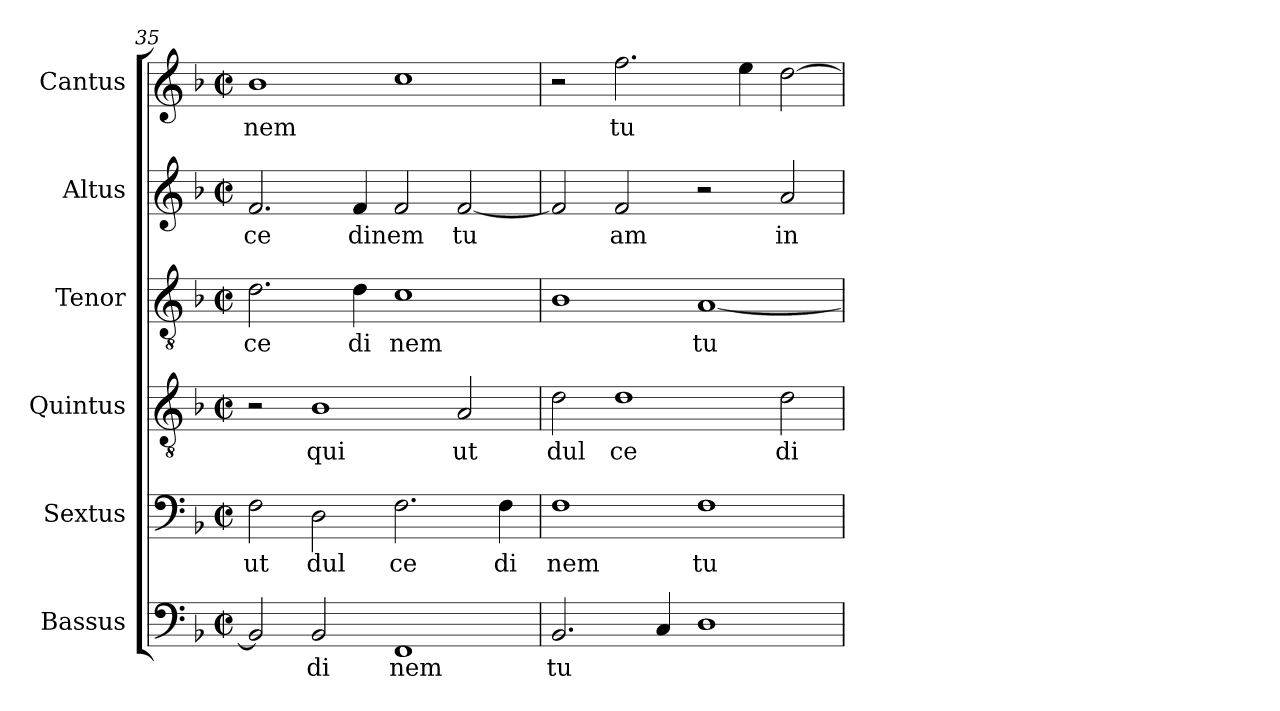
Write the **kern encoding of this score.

**kern	**text	**kern	**text	**kern	**text	**kern	**text	**kern	**text	**kern	**text
*part6	*part6	*part5	*part5	*part4	*part4	*part3	*part3	*part2	*part2	*part1	*part1
*staff6	*staff6	*staff5	*staff5	*staff4	*staff4	*staff3	*staff3	*staff2	*staff2	*staff1	*staff1
*I"Bassus	*	*I"Sextus	*	*I"Quintus	*	*I"Tenor	*	*I"Altus	*	*I"Cantus	*
!!LO:PB:g=z
*clefF4	*	*clefF4	*	*clefGv2	*	*clefGv2	*	*clefG2	*	*clefG2	*
*k[b-]	*	*k[b-]	*	*k[b-]	*	*k[b-]	*	*k[b-]	*	*k[b-]	*
*F:	*	*F:	*	*F:	*	*F:	*	*F:	*	*F:	*
*M2/2	*	*M2/2	*	*M2/2	*	*M2/2	*	*M2/2	*	*M2/2	*
*met(c|)	*	*met(c|)	*	*met(c|)	*	*met(c|)	*	*met(c|)	*	*met(c|)	*
=35	=35	=35	=35	=35	=35	=35	=35	=35	=35	=35	=35
!	!LO:LY:b:cj	!	!LO:LY:b:cj	!	!	!	!LO:LY:b:cj	!	!LO:LY:b:cj	!	!LO:LY:b:cj
2BB-/]	.	2F\	ut	2r	.	2.d\	-ce	2.f/	-ce	1b-	nem
!	!LO:LY:b:cj	!	!LO:LY:b:cj	!	!LO:LY:b:cj	!	!	!	!	!	!
2BB-/	di	2D\	dul	1B-	qui	.	.	.	.	.	.
!	!	!	!	!	!	!	!LO:LY:b:cj	!	!LO:LY:b:cj	!	!
.	.	.	.	.	.	4d\	di	4f/	dinem	.	.
!	!LO:LY:b:cj	!	!LO:LY:b:cj	!	!	!	!LO:LY:b:cj	!	!LO:LY:b:cj	!	!LO:LY:b:cj
1FF	nem	2.F\	ce	.	.	1c	nem	2f/	.	1cc	.
!	!	!	!	!	!LO:LY:b:cj	!	!	!	!LO:LY:b:cj	!	!
.	.	.	.	2A/	ut	.	.	[<2f/	tu	.	.
!	!	!	!LO:LY:b:cj	!	!	!	!	!	!	!	!
.	.	4F\	di	.	.	.	.	.	.	.	.
=36	=36	=36	=36	=36	=36	=36	=36	=36	=36	=36	=36
!	!LO:LY:b:cj	!	!LO:LY:b:cj	!	!LO:LY:b:cj	!	!LO:LY:b:cj	!	!LO:LY:b:cj	!	!
2.BB-/	tu	1F	nem	2d\	dul	1B-	.	2f/]	.	2r	.
!	!	!	!	!	!LO:LY:b:cj	!	!	!	!LO:LY:b:cj	!	!LO:LY:b:cj
.	.	.	.	1d	ce	.	.	2f/	am	2.ff\	tu
!	!LO:LY:b:cj	!	!	!	!	!	!	!	!	!	!
4C/	.	.	.	.	.	.	.	.	.	.	.
!	!LO:LY:b:cj	!	!LO:LY:b:cj	!	!	!	!LO:LY:b:cj	!	!	!	!
1D	.	1F	tu	.	.	[<1A	tu	2r	.	.	.
!	!	!	!	!	!	!	!	!	!	!	!LO:LY:b:cj
.	.	.	.	.	.	.	.	.	.	4ee\	.
!	!	!	!	!	!LO:LY:b:cj	!	!	!	!LO:LY:b:cj	!	!LO:LY:b:cj
.	.	.	.	2d\	di	.	.	2a/	in	[>2dd\	.
=	=	=	=	=	=	=	=	=	=	=	=
*-	*-	*-	*-	*-	*-	*-	*-	*-	*-	*-	*-
